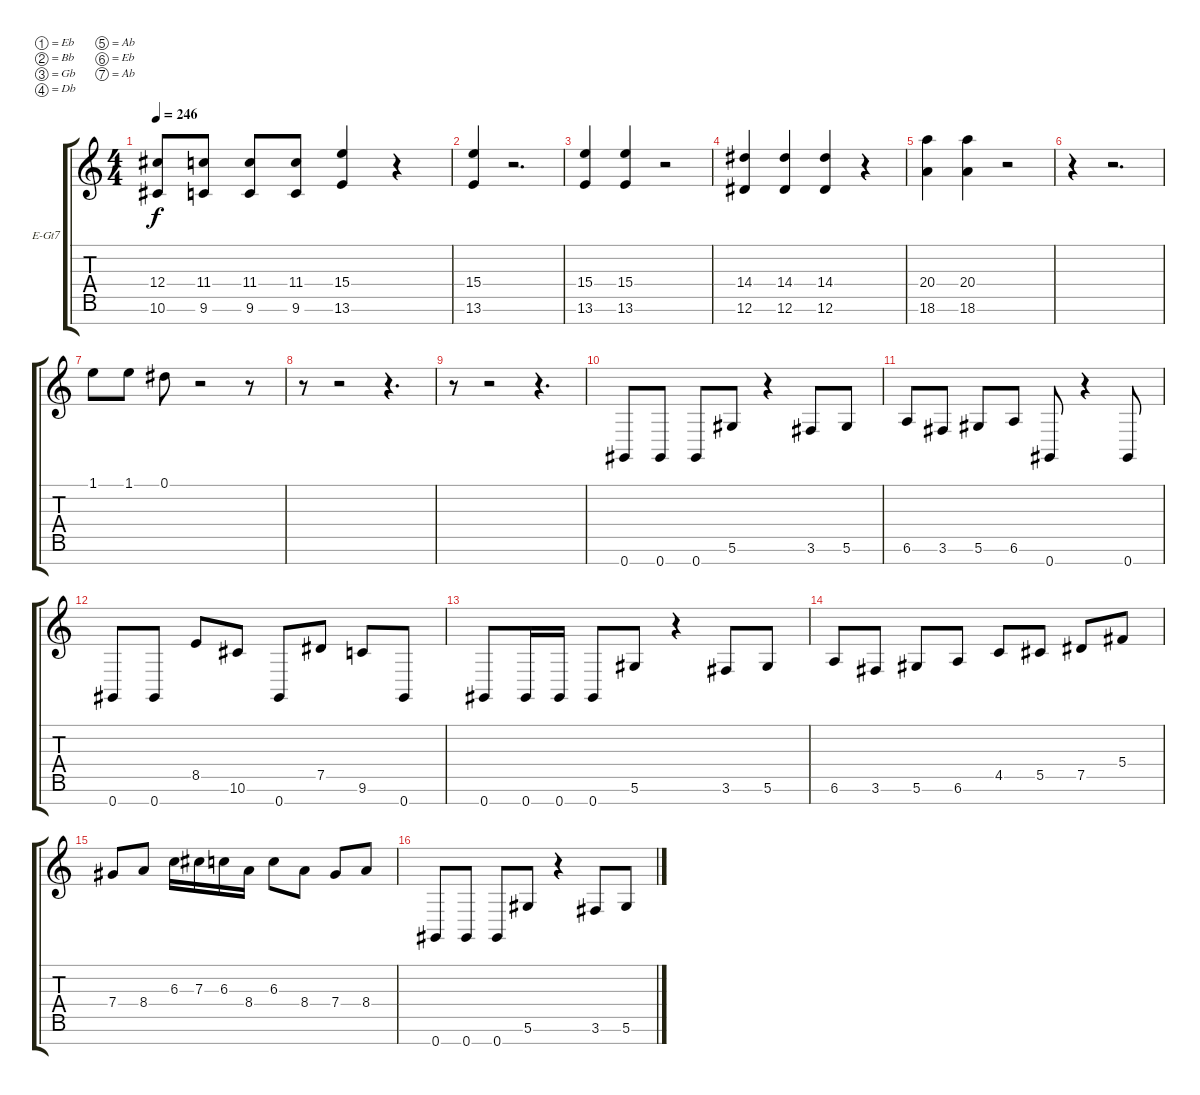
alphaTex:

\bracketExtendMode groupsimilarinstruments
\firstSystemTrackNameOrientation horizontal
\otherSystemsTrackNameOrientation horizontal
\track ("Keys (MIDI)" "E-Gt7") {solo instrument distortionguitar}
\staff {score tabs}
\tuning (Eb4 Bb3 Gb3 Db3 Ab2 Eb2 Ab1)
\ts (4 4)
\tempo 246
\clef g2
\ks c
(12.4 10.6).8{dy f} (11.4 9.6).8 (11.4 9.6).8 (11.4 9.6).8 (15.4 13.6).4 r.4 |
(15.4 13.6).4 r.2{d} |
(15.4 13.6).4 (15.4 13.6).4 r.2 |
(14.4 12.6).4 (14.4 12.6).4 (14.4 12.6).4 r.4 |
(20.4 18.6).4 (20.4 18.6).4 r.2 |
r.4 r.2{d} |
1.1.8 1.1.8 0.1.8 r.2 r.8 |
r.8 r.2 r.4{d} |
r.8 r.2 r.4{d} |
0.7.8 0.7.8 0.7.8 5.6.8 r.4 3.6.8 5.6.8 |
6.6.8 3.6.8 5.6.8 6.6.8 0.7.8 r.4 0.7.8 |
0.7.8 0.7.8 8.5.8 10.6.8 0.7.8 7.5.8 9.6.8 0.7.8 |
0.7.8 0.7.16 0.7.16 0.7.8 5.6.8 r.4 3.6.8 5.6.8 |
6.6.8 3.6.8 5.6.8 6.6.8 4.5.8 5.5.8 7.5.8 5.4.8 |
7.4.8 8.4.8 6.3.16 7.3.16 6.3.16 8.4.16 6.3.8 8.4.8 7.4.8 8.4.8 |
0.7.8 0.7.8 0.7.8 5.6.8 r.4 3.6.8 5.6.8
